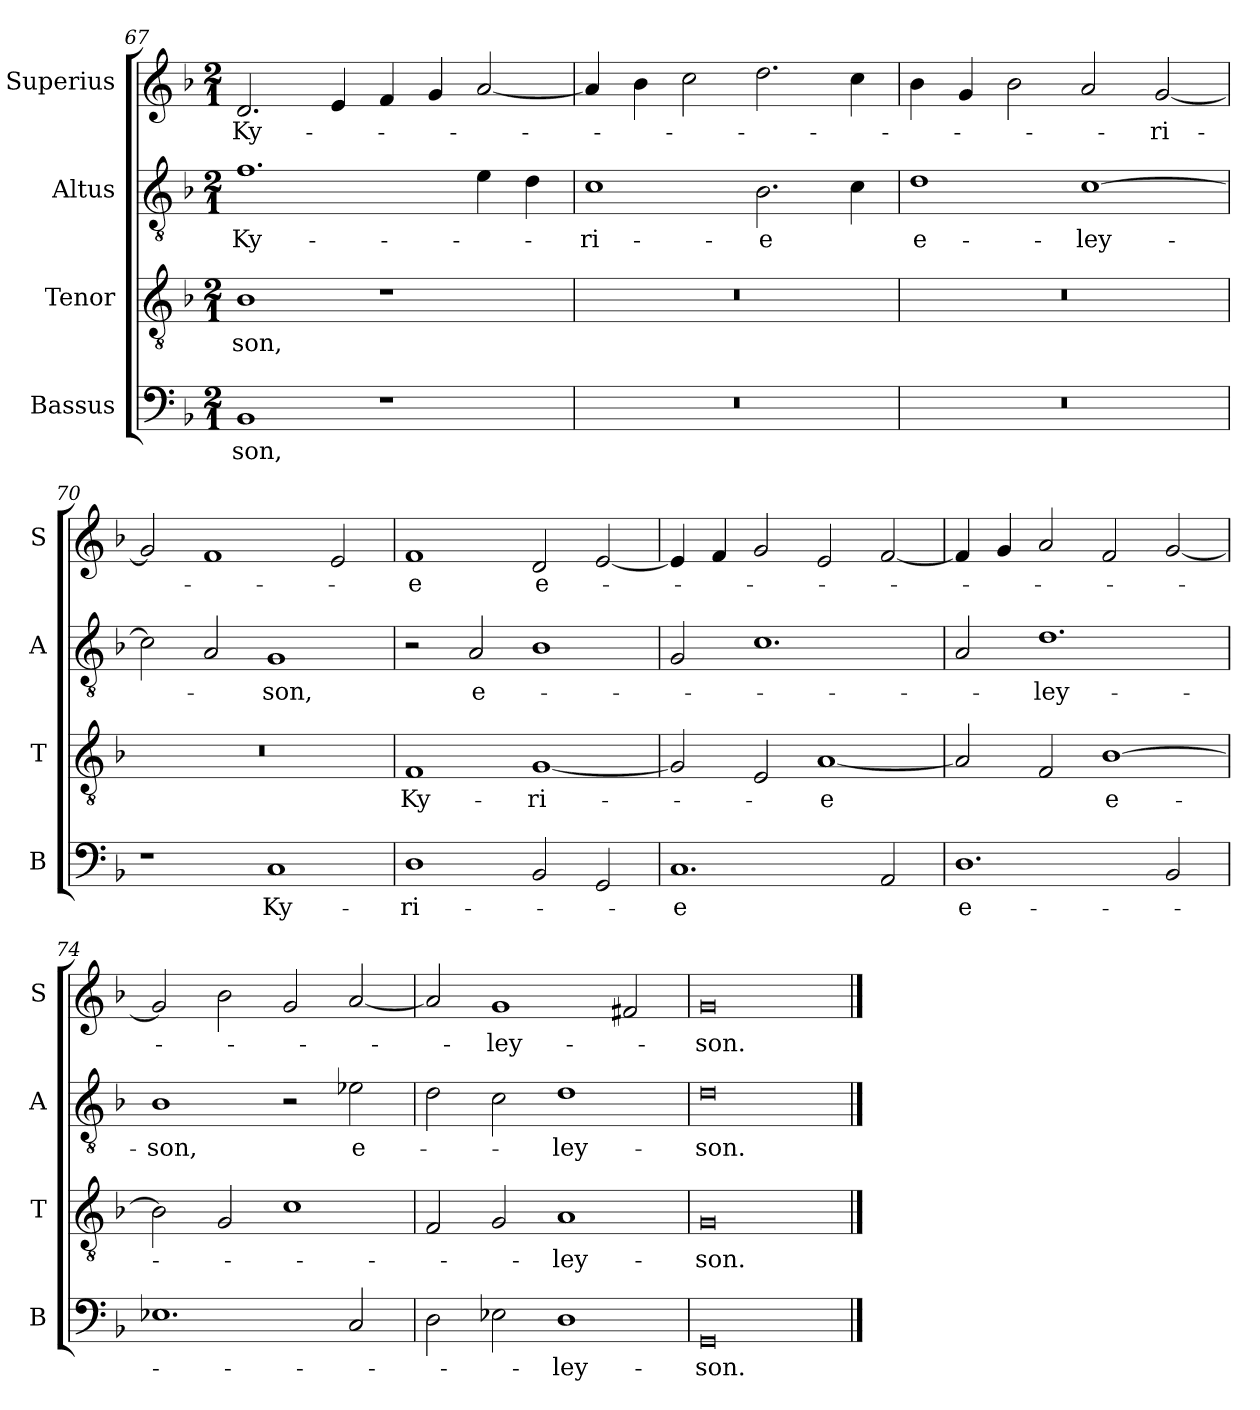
**kern	**text	**kern	**text	**kern	**text	**kern	**text
*part4	*part4	*part3	*part3	*part2	*part2	*part1	*part1
*staff4	*staff4	*staff3	*staff3	*staff2	*staff2	*staff1	*staff1
*I"Bassus	*	*I"Tenor	*	*I"Altus	*	*I"Superius	*
*I'B	*	*I'T	*	*I'A	*	*I'S	*
*clefF4	*	*clefGv2	*	*clefGv2	*	*clefG2	*
*k[b-]	*	*k[b-]	*	*k[b-]	*	*k[b-]	*
*M2/1	*	*M2/1	*	*M2/1	*	*M2/1	*
=67	=67	=67	=67	=67	=67	=67	=67
!	!LO:LY:i	!	!LO:LY:i	!	!LO:LY:i	!	!LO:LY:i
1BB-	-son,	1B-	-son,	1.f	Ky-	2.d	Ky-
.	.	.	.	.	.	4e	.
1r	.	1r	.	.	.	4f	.
.	.	.	.	.	.	4g	.
.	.	.	.	4e	.	[2a	.
.	.	.	.	4d	.	.	.
=68	=68	=68	=68	=68	=68	=68	=68
!	!	!	!	!	!LO:LY:i	!	!
0r	.	0r	.	1c	-ri-	4a]	.
.	.	.	.	.	.	4b-	.
.	.	.	.	.	.	2cc	.
!	!	!	!	!	!LO:LY:i	!	!
.	.	.	.	2.B-	-e	2.dd	.
.	.	.	.	4c	.	4cc	.
=69	=69	=69	=69	=69	=69	=69	=69
0r	.	0r	.	1d	e-	4b-	.
.	.	.	.	.	.	4g	.
.	.	.	.	.	.	2b-	.
.	.	.	.	[1c	-ley-	2a	.
!	!	!	!	!	!	!	!LO:LY:i
.	.	.	.	.	.	[2g	-ri-
=70	=70	=70	=70	=70	=70	=70	=70
1r	.	0r	.	2c]	.	2g]	.
.	.	.	.	2A	.	1f	.
!	!LO:LY:i	!	!	!	!LO:LY:i	!	!
1C	Ky-	.	.	1G	-son,	.	.
.	.	.	.	.	.	2e	.
=71	=71	=71	=71	=71	=71	=71	=71
!	!LO:LY:i	!	!LO:LY:i	!	!	!	!LO:LY:i
1D	-ri-	1F	Ky-	2r	.	1f	-e
!	!	!	!	!	!LO:LY:i	!	!
.	.	.	.	2A	e-	.	.
!	!	!	!LO:LY:i	!	!	!	!
2BB-	.	[1G	-ri-	1B-	.	2d	e-
2GG	.	.	.	.	.	[2e	.
=72	=72	=72	=72	=72	=72	=72	=72
!	!LO:LY:i	!	!	!	!	!	!
1.C	-e	2G]	.	2G	.	4e]	.
.	.	.	.	.	.	4f	.
.	.	2E	.	1.c	.	2g	.
!	!	!	!LO:LY:i	!	!	!	!
.	.	[1A	-e	.	.	2e	.
2AA	.	.	.	.	.	[2f	.
=73	=73	=73	=73	=73	=73	=73	=73
1.D	e-	2A]	.	2A	.	4f]	.
.	.	.	.	.	.	4g	.
!	!	!	!	!	!LO:LY:i	!	!
.	.	2F	.	1.d	-ley-	2a	.
.	.	[1B-	e-	.	.	2f	.
2BB-	.	.	.	.	.	[2g	.
=74	=74	=74	=74	=74	=74	=74	=74
!	!	!	!	!	!LO:LY:i	!	!
1.E-X	.	2B-]	.	1B-	-son,	2g]	.
.	.	2G	.	.	.	2b-	.
.	.	1c	.	2r	.	2g	.
!	!	!	!	!	!LO:LY:i	!	!
2C	.	.	.	2e-X	e-	[2a	.
=75	=75	=75	=75	=75	=75	=75	=75
2D	.	2F	.	2d	.	2a]	.
2E-X	.	2G	.	2c	.	1g	-ley-
!	!	!	!	!	!LO:LY:i	!	!
1D	-ley-	1A	-ley-	1d	-ley-	.	.
.	.	.	.	.	.	2f#X	.
=76	=76	=76	=76	=76	=76	=76	=76
0GG	-son.	0G	-son.	0d	-son.	0g	-son.
==	==	==	==	==	==	==	==
*-	*-	*-	*-	*-	*-	*-	*-
